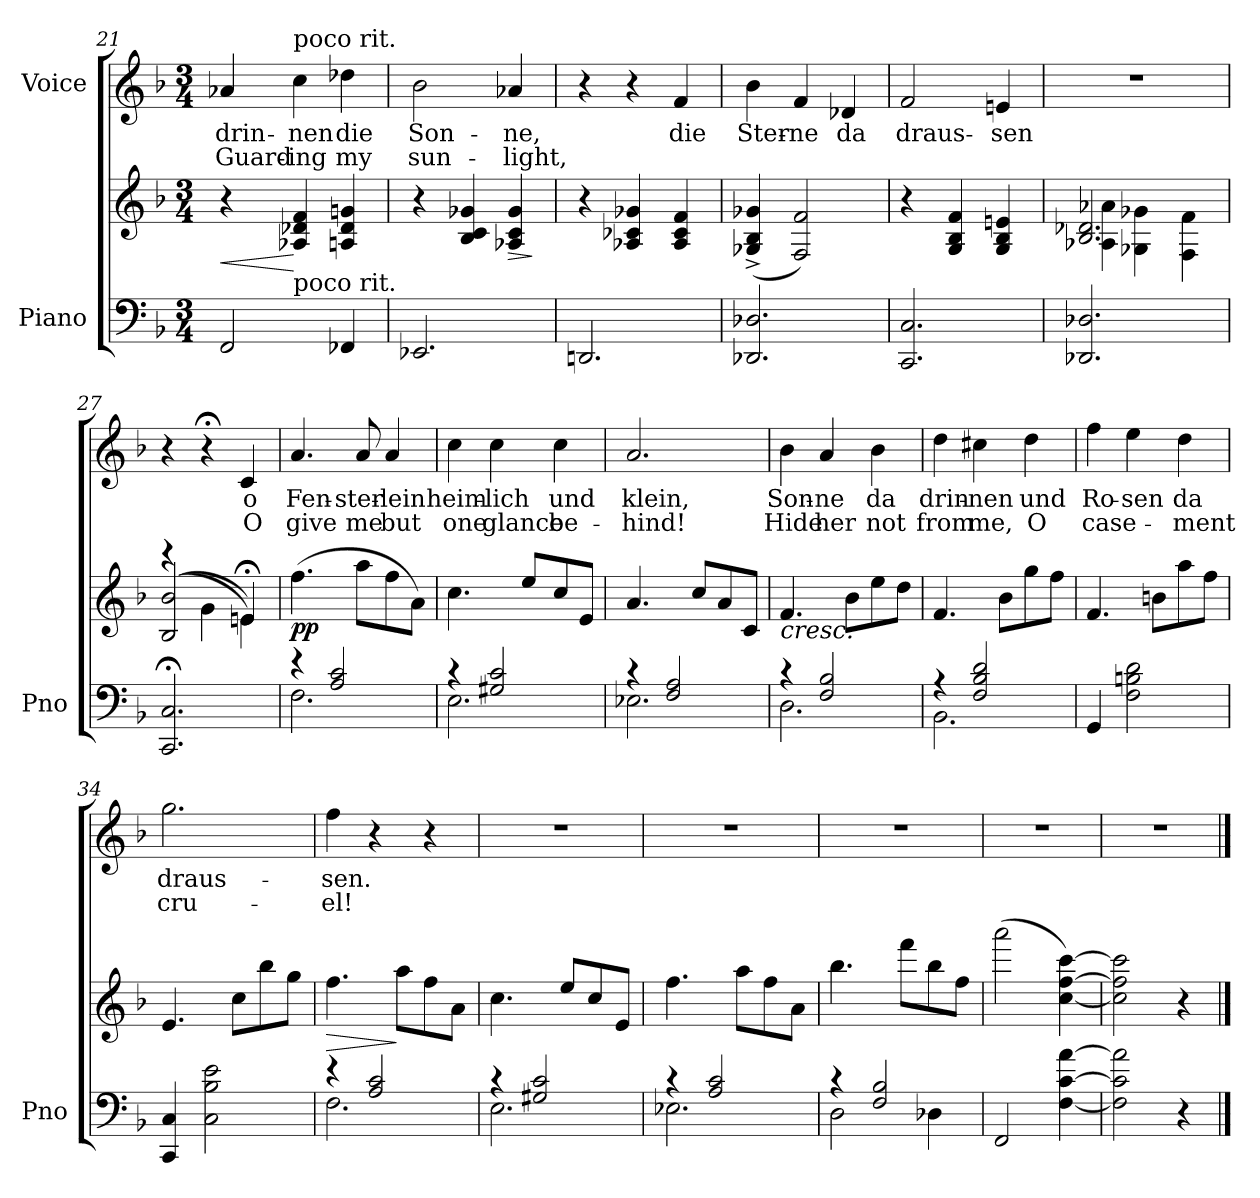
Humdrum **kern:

**kern	**kern	**dynam	**kern	**text	**text
*part2	*part2	*part2	*part1	*part1	*part1
*staff3	*staff2	*staff2/3	*staff1	*staff1	*staff1
*I"Piano	*	*	*I"Voice	*	*
*I'Pno	*	*	*	*	*
*clefF4	*clefG2	*	*clefG2	*	*
*k[b-]	*k[b-]	*	*k[b-]	*	*
*M3/4	*M3/4	*	*M3/4	*	*
=21	=21	=21	=21	=21	=21
!	!	!LO:HP:b	!	!LO:LY:b	!LO:LY:b
2FF/	4r	<	4a-X/	drin-	Guard-
!	!	!	!LO:TX:a:t=poco rit.	!	!
!	!LO:TX:b:t=poco rit.	!	!	!	!
!	!	!	!	!LO:LY:b	!LO:LY:b
.	4A-X/ 4d-X/ 4f/	[	4cc\	-nen	-ing
!	!	!	!	!LO:LY:b	!LO:LY:b
4FF-X/	4An/ 4d-/ 4gn/	.	4dd-X\	die	my
=22	=22	=22	=22	=22	=22
!	!	!	!	!LO:LY:b	!LO:LY:b
2.EE-X/	4r	.	2b-\	Son-	sun-
.	4B-/ 4c/ 4g-X/	.	.	.	.
!	!	!LO:HP:b	!	!LO:LY:b	!LO:LY:b
.	4A-X/ 4c/ 4g-/	>	4a-X/	-ne,	-light,
.	.	]	.	.	.
!!LO:LB:g=z
=23	=23	=23	=23	=23	=23
2.DDn/	4r	.	4r	.	.
.	4A-X/ 4c-X/ 4g-X/	.	4r	.	.
!	!	!	!	!LO:LY:b	!
.	4A-/ 4c-/ 4f/	.	4f/	die	.
=24	=24	=24	=24	=24	=24
!	!	!	!	!LO:LY:b	!
2.DD-X/ 2.D-X/	(>4G-X/^> 4B-/^> 4g-X/^>	.	4b-\	Ster-	.
!	!	!	!	!LO:LY:b	!
.	2F/ 2f/)	.	4f/	-ne	.
!	!	!	!	!LO:LY:b	!
.	.	.	4d-X/	da	.
=25	=25	=25	=25	=25	=25
!	!	!	!	!LO:LY:b	!
2.CC/ 2.C/	4r	.	2f/	draus-	.
.	4G/ 4B-/ 4f/	.	.	.	.
!	!	!	!	!LO:LY:b	!
.	4G/ 4B-/ 4en/	.	4en/	-sen	.
=26	=26	=26	=26	=26	=26
*	*^	*	*	*	*
2.DD-X/ 2.D-X/	2.B-/ 2.d-X/	4A-X\ 4a-X\	.	2.r	.	.
.	.	4G-X\ 4g-X\	.	.	.	.
.	.	4F\ 4f\	.	.	.	.
=27	=27	=27	=27	=27	=27	=27
2.CC/;< 2.C/;<	((2B-/ 2b-/	4rccc	.	4r	.	.
.	.	4g\	.	4r;<	.	.
!	!	!	!	!	!LO:LY:b	!LO:LY:b
.	4en;</)	4e\)	.	4c/	o	O
=28	=28	=28	=28	=28	=28	=28
*^	*	*	*	*	*	*
!	!	!LO:TX:b:i:t=a tempo	!	!	!	!	!
!	!	!	!	!LO:DY:b	!	!LO:LY:b	!LO:LY:b
*	*	*v	*v	*	*	*	*
4r	2.F\	(4.ff\	pp	4.a/	Fen-	give
2A/ 2c/	.	.	.	.	.	.
!	!	!	!	!	!LO:LY:b	!LO:LY:b
.	.	8aa\L	.	8a/	-ster-	me
!	!	!	!	!	!LO:LY:b	!LO:LY:b
.	.	8ff\	.	4a/	-lein	but
.	.	8a\J)	.	.	.	.
!!LO:LB:g=z
=29	=29	=29	=29	=29	=29	=29
!	!	!	!	!	!LO:LY:b	!LO:LY:b
4r	2.E\	4.cc\	.	4cc\	heim-	one
!	!	!	!	!	!LO:LY:b	!LO:LY:b
2G#X/ 2c/	.	.	.	4cc\	-lich	glance
.	.	8ee/L	.	.	.	.
!	!	!	!	!	!LO:LY:b	!LO:LY:b
.	.	8cc/	.	4cc\	und	be-
.	.	8e/J	.	.	.	.
=30	=30	=30	=30	=30	=30	=30
!	!	!	!	!	!LO:LY:b	!LO:LY:b
4r	2.E-X\	4.a/	.	2.a/	klein,	-hind!
2F/ 2A/	.	.	.	.	.	.
.	.	8cc/L	.	.	.	.
.	.	8a/	.	.	.	.
.	.	8c/J	.	.	.	.
=31	=31	=31	=31	=31	=31	=31
!	!	!LO:TX:b:i:t=cresc.	!	!	!	!
!	!	!	!	!	!LO:LY:b	!LO:LY:b
4r	2.D\	4.f/	.	4b-\	Son-	Hide
!	!	!	!	!	!LO:LY:b	!LO:LY:b
2F/ 2B-/	.	.	.	4a/	-ne	her
.	.	8b-\L	.	.	.	.
!	!	!	!	!	!LO:LY:b	!LO:LY:b
.	.	8ee\	.	4b-\	da	not
.	.	8dd\J	.	.	.	.
=32	=32	=32	=32	=32	=32	=32
!	!	!	!	!	!LO:LY:b	!LO:LY:b
4r	2.BB-\	4.f/	.	4dd\	drin-	from
!	!	!	!	!	!LO:LY:b	!LO:LY:b
2F/ 2B-/ 2d/	.	.	.	4cc#X\	-nen	me,
.	.	8b-\L	.	.	.	.
!	!	!	!	!	!LO:LY:b	!LO:LY:b
.	.	8gg\	.	4dd\	und	O
.	.	8ff\J	.	.	.	.
*v	*v	*	*	*	*	*
=33	=33	=33	=33	=33	=33
!	!	!	!	!LO:LY:b	!LO:LY:b
4GG/	4.f/	.	4ff\	Ro-	case-
!	!	!	!	!LO:LY:b	!
2F\ 2Bn\ 2d\	.	.	4ee\	-sen	.
.	8bn\L	.	.	.	.
!	!	!	!	!LO:LY:b	!LO:LY:b
.	8aa\	.	4dd\	da	-ment
.	8ff\J	.	.	.	.
!!LO:LB:g=z
=34	=34	=34	=34	=34	=34
!	!	!	!	!LO:LY:b	!LO:LY:b
4CC/ 4C/	4.e/	.	2.gg\	draus-	cru-
2C\ 2B-\ 2e\	.	.	.	.	.
.	8cc\L	.	.	.	.
.	8bb-\	.	.	.	.
.	8gg\J	.	.	.	.
=35	=35	=35	=35	=35	=35
*^	*	*	*	*	*
!	!	!	!LO:HP:b	!	!LO:LY:b	!LO:LY:b
4r	2.F\	4.ff\	>	4ff\	-sen.	-el!
2A/ 2c/	.	.	.	4r	.	.
.	.	8aa\L	]	.	.	.
.	.	8ff\	.	4r	.	.
.	.	8a\J	.	.	.	.
=36	=36	=36	=36	=36	=36	=36
4r	2.E\	4.cc\	.	2.r	.	.
2G#X/ 2c/	.	.	.	.	.	.
.	.	8ee/L	.	.	.	.
.	.	8cc/	.	.	.	.
.	.	8e/J	.	.	.	.
=37	=37	=37	=37	=37	=37	=37
4r	2.E-X\	4.ff\	.	2.r	.	.
2A/ 2c/	.	.	.	.	.	.
.	.	8aa\L	.	.	.	.
.	.	8ff\	.	.	.	.
.	.	8a\J	.	.	.	.
=38	=38	=38	=38	=38	=38	=38
4r	2D\	4.bb-\	.	2.r	.	.
2F/ 2B-/	.	.	.	.	.	.
.	.	8fff\L	.	.	.	.
.	4D-X\	8bb-\	.	.	.	.
.	.	8ff\J	.	.	.	.
*v	*v	*	*	*	*	*
=39	=39	=39	=39	=39	=39
2FF/	(2aaa\	.	2.r	.	.
[4F\ [4c\ [4a\	[4cc\ [4ff\ [4ccc\)	.	.	.	.
=40	=40	=40	=40	=40	=40
2F\] 2c\] 2a\]	2cc\] 2ff\] 2ccc\]	.	2.r	.	.
4r	4r	.	.	.	.
==	==	==	==	==	==
*-	*-	*-	*-	*-	*-
